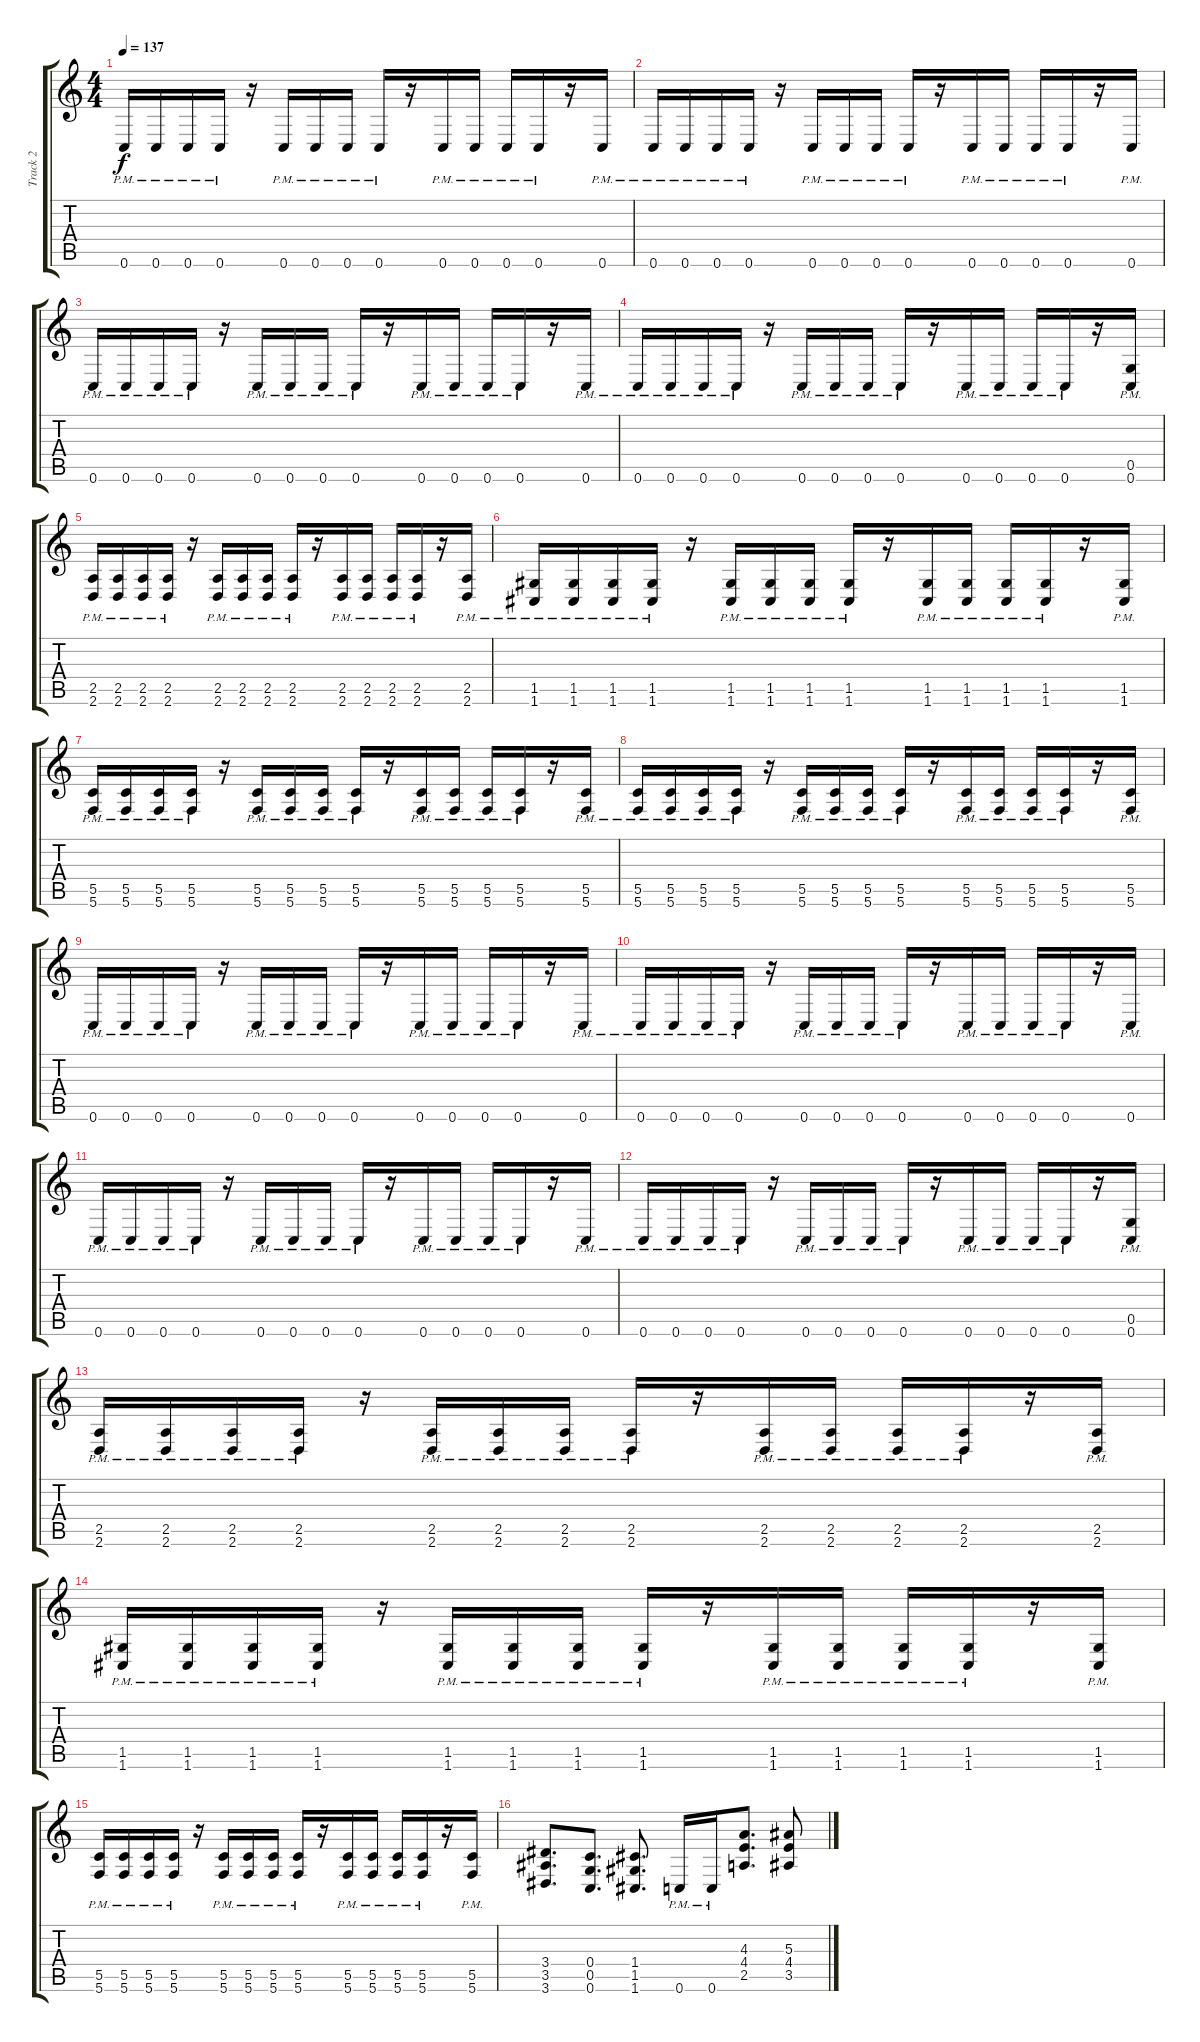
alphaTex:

\track ("Track 2" "Track 2") {instrument distortionguitar}
\staff {score tabs}
\tuning (D4 A3 F3 C3 G2 C2) {hide}
\ts (4 4)
\tempo 137
\clef g2
\ks c
0.6{pm}.16{dy f} 0.6{pm}.16 0.6{pm}.16 0.6{pm}.16 r.16 0.6{pm}.16 0.6{pm}.16 0.6{pm}.16 0.6{pm}.16 r.16 0.6{pm}.16 0.6{pm}.16 0.6{pm}.16 0.6{pm}.16 r.16 0.6{pm}.16 |
0.6{pm}.16 0.6{pm}.16 0.6{pm}.16 0.6{pm}.16 r.16 0.6{pm}.16 0.6{pm}.16 0.6{pm}.16 0.6{pm}.16 r.16 0.6{pm}.16 0.6{pm}.16 0.6{pm}.16 0.6{pm}.16 r.16 0.6{pm}.16 |
0.6{pm}.16 0.6{pm}.16 0.6{pm}.16 0.6{pm}.16 r.16 0.6{pm}.16 0.6{pm}.16 0.6{pm}.16 0.6{pm}.16 r.16 0.6{pm}.16 0.6{pm}.16 0.6{pm}.16 0.6{pm}.16 r.16 0.6{pm}.16 |
0.6{pm}.16 0.6{pm}.16 0.6{pm}.16 0.6{pm}.16 r.16 0.6{pm}.16 0.6{pm}.16 0.6{pm}.16 0.6{pm}.16 r.16 0.6{pm}.16 0.6{pm}.16 0.6{pm}.16 0.6{pm}.16 r.16 (0.5 0.6{pm}).16 |
(2.5 2.6{pm}).16 (2.5 2.6{pm}).16 (2.5 2.6{pm}).16 (2.5 2.6{pm}).16 r.16 (2.5 2.6{pm}).16 (2.5 2.6{pm}).16 (2.5 2.6{pm}).16 (2.5 2.6{pm}).16 r.16 (2.5 2.6{pm}).16 (2.5 2.6{pm}).16 (2.5 2.6{pm}).16 (2.5 2.6{pm}).16 r.16 (2.5 2.6{pm}).16 |
(1.5 1.6{pm}).16 (1.5 1.6{pm}).16 (1.5 1.6{pm}).16 (1.5 1.6{pm}).16 r.16 (1.5 1.6{pm}).16 (1.5 1.6{pm}).16 (1.5 1.6{pm}).16 (1.5 1.6{pm}).16 r.16 (1.5 1.6{pm}).16 (1.5 1.6{pm}).16 (1.5 1.6{pm}).16 (1.5 1.6{pm}).16 r.16 (1.5 1.6{pm}).16 |
(5.5 5.6{pm}).16 (5.5 5.6{pm}).16 (5.5 5.6{pm}).16 (5.5 5.6{pm}).16 r.16 (5.5 5.6{pm}).16 (5.5 5.6{pm}).16 (5.5 5.6{pm}).16 (5.5 5.6{pm}).16 r.16 (5.5 5.6{pm}).16 (5.5 5.6{pm}).16 (5.5 5.6{pm}).16 (5.5 5.6{pm}).16 r.16 (5.5 5.6{pm}).16 |
(5.5 5.6{pm}).16 (5.5 5.6{pm}).16 (5.5 5.6{pm}).16 (5.5 5.6{pm}).16 r.16 (5.5 5.6{pm}).16 (5.5 5.6{pm}).16 (5.5 5.6{pm}).16 (5.5 5.6{pm}).16 r.16 (5.5 5.6{pm}).16 (5.5 5.6{pm}).16 (5.5 5.6{pm}).16 (5.5 5.6{pm}).16 r.16 (5.5 5.6{pm}).16 |
0.6{pm}.16 0.6{pm}.16 0.6{pm}.16 0.6{pm}.16 r.16 0.6{pm}.16 0.6{pm}.16 0.6{pm}.16 0.6{pm}.16 r.16 0.6{pm}.16 0.6{pm}.16 0.6{pm}.16 0.6{pm}.16 r.16 0.6{pm}.16 |
0.6{pm}.16 0.6{pm}.16 0.6{pm}.16 0.6{pm}.16 r.16 0.6{pm}.16 0.6{pm}.16 0.6{pm}.16 0.6{pm}.16 r.16 0.6{pm}.16 0.6{pm}.16 0.6{pm}.16 0.6{pm}.16 r.16 0.6{pm}.16 |
0.6{pm}.16 0.6{pm}.16 0.6{pm}.16 0.6{pm}.16 r.16 0.6{pm}.16 0.6{pm}.16 0.6{pm}.16 0.6{pm}.16 r.16 0.6{pm}.16 0.6{pm}.16 0.6{pm}.16 0.6{pm}.16 r.16 0.6{pm}.16 |
0.6{pm}.16 0.6{pm}.16 0.6{pm}.16 0.6{pm}.16 r.16 0.6{pm}.16 0.6{pm}.16 0.6{pm}.16 0.6{pm}.16 r.16 0.6{pm}.16 0.6{pm}.16 0.6{pm}.16 0.6{pm}.16 r.16 (0.5 0.6{pm}).16 |
(2.5 2.6{pm}).16 (2.5 2.6{pm}).16 (2.5 2.6{pm}).16 (2.5 2.6{pm}).16 r.16 (2.5 2.6{pm}).16 (2.5 2.6{pm}).16 (2.5 2.6{pm}).16 (2.5 2.6{pm}).16 r.16 (2.5 2.6{pm}).16 (2.5 2.6{pm}).16 (2.5 2.6{pm}).16 (2.5 2.6{pm}).16 r.16 (2.5 2.6{pm}).16 |
(1.5 1.6{pm}).16 (1.5 1.6{pm}).16 (1.5 1.6{pm}).16 (1.5 1.6{pm}).16 r.16 (1.5 1.6{pm}).16 (1.5 1.6{pm}).16 (1.5 1.6{pm}).16 (1.5 1.6{pm}).16 r.16 (1.5 1.6{pm}).16 (1.5 1.6{pm}).16 (1.5 1.6{pm}).16 (1.5 1.6{pm}).16 r.16 (1.5 1.6{pm}).16 |
(5.5 5.6{pm}).16 (5.5 5.6{pm}).16 (5.5 5.6{pm}).16 (5.5 5.6{pm}).16 r.16 (5.5 5.6{pm}).16 (5.5 5.6{pm}).16 (5.5 5.6{pm}).16 (5.5 5.6{pm}).16 r.16 (5.5 5.6{pm}).16 (5.5 5.6{pm}).16 (5.5 5.6{pm}).16 (5.5 5.6{pm}).16 r.16 (5.5 5.6{pm}).16 |
(3.4 3.5 3.6).8{d} (0.4 0.5 0.6).8{d} (1.4 1.5 1.6).8{d} 0.6{pm}.16 0.6{pm}.16 (4.3 4.4 2.5).8{d} (5.3 4.4 3.5).8
